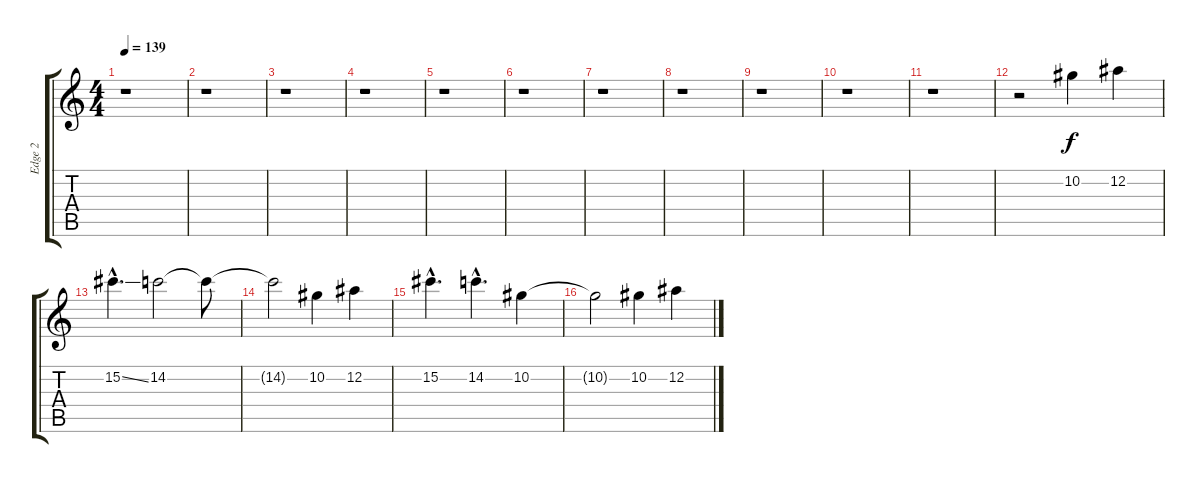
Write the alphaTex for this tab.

\track ("Edge 2" "Edge 2") {instrument overdrivenguitar}
\staff {score tabs}
\tuning (Eb4 Bb3 Gb3 Db3 Ab2 Eb2) {hide}
\ts (4 4)
\tempo 139
\clef g2
\ks c
r.1{dy f instrument overdrivenguitar} |
r.1 |
r.1 |
r.1 |
r.1 |
r.1 |
r.1 |
r.1 |
r.1 |
r.1 |
r.1 |
r.2 10.2.4 12.2.4 |
15.2{ss hac}.4{d} 14.2.2 14.2{t}.8 |
14.2{t}.2 10.2.4 12.2.4 |
15.2{hac}.4{d} 14.2{hac}.4{d} 10.2.4 |
10.2{t}.2 10.2.4 12.2.4
